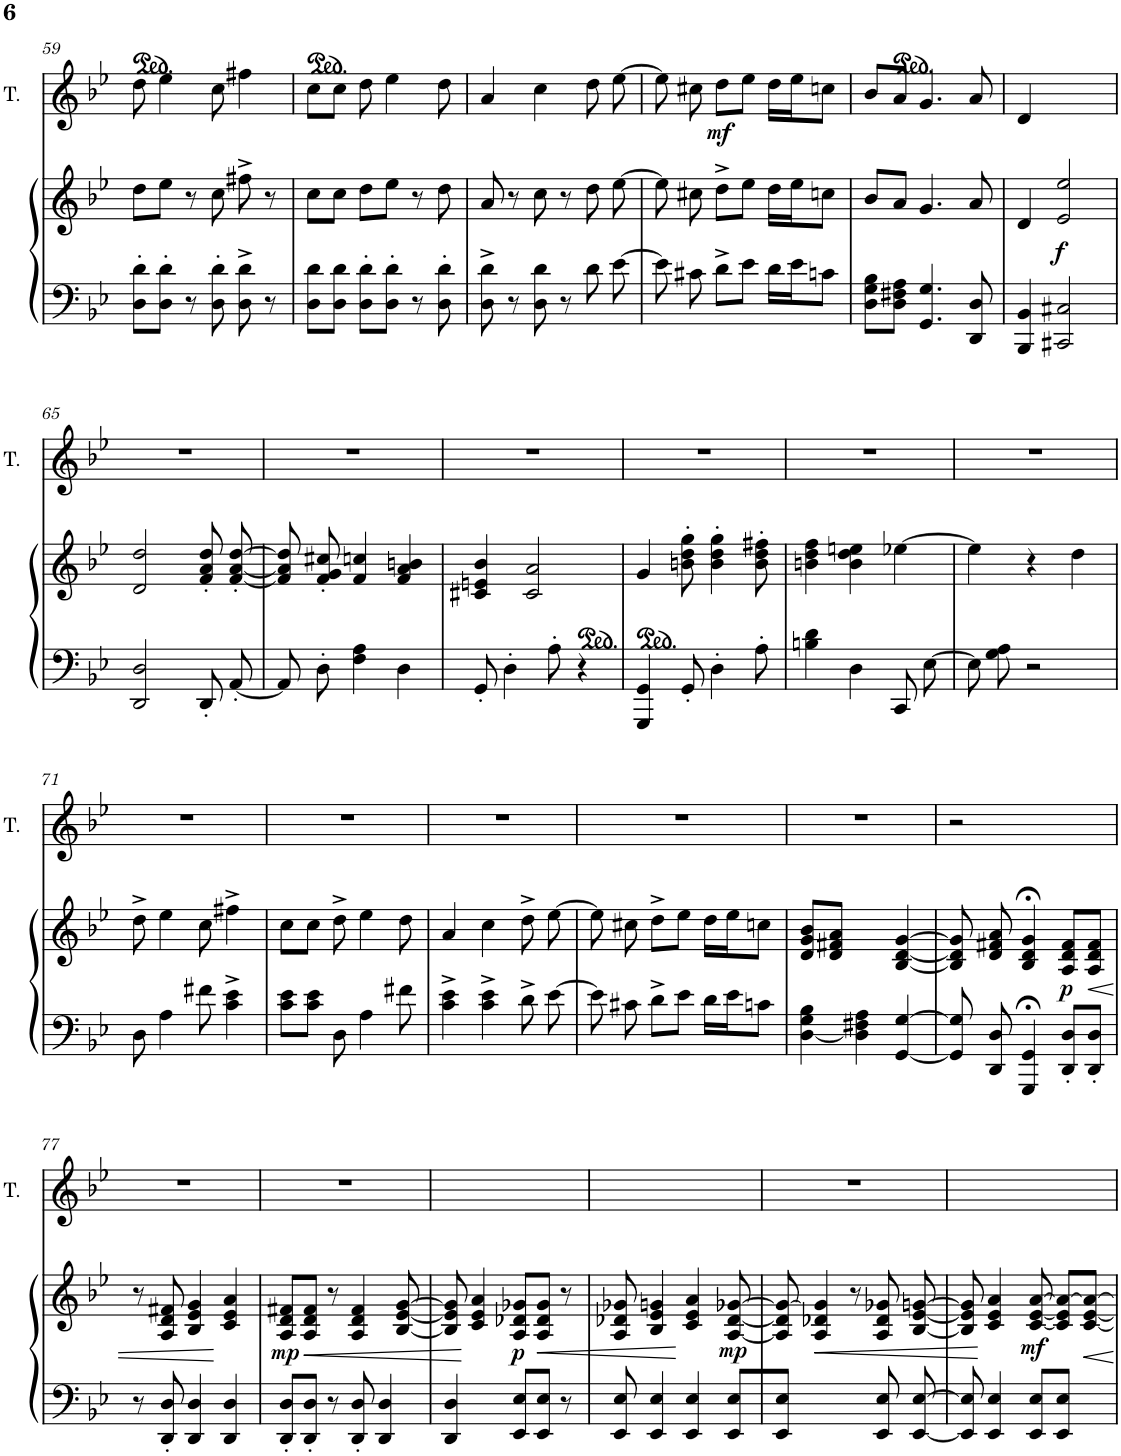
**kern	**kern	**dynam	**kern	**dynam
*part2	*part2	*part2	*part1	*part1
*staff3	*staff2	*staff2/3	*staff1	*staff1
*I"Piano	*	*	*I"Tenor	*
*I'Pno	*	*	*I'T.	*
!!LO:PB:g=z
*clefF4	*clefG2	*	*clefG2	*
*k[b-e-]	*k[b-e-]	*	*k[b-e-]	*
*M3/4	*M3/4	*	*M3/4	*
=59	=59	=59	=59	=59
8D\' 8d\'L	8dd\L	.	8dd\	.
8D\' 8d\'J	8ee-\J	.	4ee-\	.
8r	8r	.	.	.
8D\' 8d\'	8cc\	.	8cc\	.
8D\^ 8d\^	8ff#X^\	.	4ff#X\	.
8r	8r	.	.	.
=60	=60	=60	=60	=60
8D\ 8d\L	8cc\L	.	8cc\L	.
8D\ 8d\J	8cc\J	.	8cc\J	.
8D\' 8d\'L	8dd\L	.	8dd\	.
8D\' 8d\'J	8ee-\J	.	4ee-\	.
8r	8r	.	.	.
8D\' 8d\'	8dd\	.	8dd\	.
=61	=61	=61	=61	=61
8D\^ 8d\^	8a/	.	4a/	.
8r	8r	.	.	.
8D\ 8d\	8cc\	.	4cc\	.
8r	8r	.	.	.
8d\	8dd\	.	8dd\	.
[8e-\	[8ee-\	.	[8ee-\	.
=62	=62	=62	=62	=62
8e-\]	8ee-\]	.	8ee-\]	.
8c#X\	8cc#X\	.	8cc#X\	.
!	!	!	!	!LO:DY:b
8d^\L	8dd^\L	.	8dd\L	mf
8e-\J	8ee-\J	.	8ee-\J	.
16d\LL	16dd\LL	.	16dd\LL	.
16e-\J	16ee-\J	.	16ee-\J	.
8cn\J	8ccn\J	.	8ccn\J	.
=63	=63	=63	=63	=63
8D\ 8G\ 8B-\L	8b-/L	.	8b-/L	.
8D\ 8F#X\ 8A\J	8a/J	.	8a/J	.
4.GG/ 4.G/	4.g/	.	4.g/	.
8DD/ 8D/	8a/	.	8a/	.
=64	=64	=64	=64	=64
4BBB-/ 4BB-/	4d/	.	4d/	.
!	!	!LO:DY:b	!	!
2CC#X/ 2C#X/	2e-/ 2ee-/	f	2ryy	.
!!LO:LB:g=z
=65	=65	=65	=65	=65
2DD/ 2D/	2d/ 2dd/	.	2.r	.
8DD'/	8f/' 8a/' 8dd/'	.	.	.
[8AA'/	[8f/' [8a/' [8dd/'	.	.	.
=66	=66	=66	=66	=66
8AA/]	8f/] 8a/] 8dd/]	.	2.r	.
8D'\	8f/' 8g/' 8cc#X/'	.	.	.
4F\ 4A\	4f/ 4ccn/	.	.	.
4D\	4f/ 4a/ 4bn/	.	.	.
=67	=67	=67	=67	=67
8GG'/	4c#X/ 4en/ 4b-/	.	2.r	.
4D'\	.	.	.	.
.	2c#/ 2a/	.	.	.
8A'\	.	.	.	.
4r	.	.	.	.
=68	=68	=68	=68	=68
4GGG/ 4GG/	4g/	.	2.r	.
8GG'/	8bn\' 8dd\' 8gg\'	.	.	.
4D'\	4b\' 4dd\' 4gg\'	.	.	.
8A'\	8b\' 8dd\' 8ff#X\'	.	.	.
=69	=69	=69	=69	=69
4Bn\ 4d\	4bn\ 4dd\ 4ff\	.	2.r	.
4D\	4b\ 4dd\ 4een\	.	.	.
8CC/	[4ee-X\	.	.	.
[8E-\	.	.	.	.
=70	=70	=70	=70	=70
8E-\]	4ee-\]	.	2.r	.
8G\ 8A\	.	.	.	.
2r	4r	.	.	.
.	4dd\	.	.	.
!!LO:LB:g=z
=71	=71	=71	=71	=71
8D\	8dd^\	.	2.r	.
4A\	4ee-\	.	.	.
8f#X\	8cc\	.	.	.
4c\^ 4e-\^	4ff#X^\	.	.	.
=72	=72	=72	=72	=72
8c\ 8e-\L	8cc\L	.	2.r	.
8c\ 8e-\J	8cc\J	.	.	.
8D\	8dd^\	.	.	.
4A\	4ee-\	.	.	.
8f#X\	8dd\	.	.	.
=73	=73	=73	=73	=73
4c\^ 4e-\^	4a/	.	2.r	.
4c\^ 4e-\^	4cc\	.	.	.
8d^\	8dd^\	.	.	.
[8e-\	[8ee-\	.	.	.
=74	=74	=74	=74	=74
8e-\]	8ee-\]	.	2.r	.
8c#X\	8cc#X\	.	.	.
8d^\L	8dd^\L	.	.	.
8e-\J	8ee-\J	.	.	.
16d\LL	16dd\LL	.	.	.
16e-\J	16ee-\J	.	.	.
8cn\J	8ccn\J	.	.	.
=75	=75	=75	=75	=75
[4D\ 4G\ 4B-\	8d/ 8g/ 8b-/L	.	2.r	.
.	8d/ 8f#X/ 8a/J	.	.	.
4D\] 4F#X\ 4A\	4ryy	.	.	.
[4GG/ [4G/	[4B-/ [4d/ [4g/	.	.	.
=76	=76	=76	=76	=76
8GG/] 8G/]	8B-/] 8d/] 8g/]	.	2r	.
8DD/ 8D/	8d/ 8f#X/ 8a/	.	.	.
4GGG/;< 4GG/;<	4B-/;< 4d/;< 4g/;<	.	.	.
!	!	!LO:DY:b	!	!
8DD/' 8D/'L	8A/ 8d/ 8f#/L	p	4ryy	.
!	!	!LO:HP:b	!	!
8DD/' 8D/'J	8A/ 8d/ 8f#/J	<	.	.
!!LO:LB:g=z
=77	=77	=77	=77	=77
8r	8r	.	2.r	.
8DD/' 8D/'	8A/ 8d/ 8f#X/	.	.	.
4DD/ 4D/	4B-/ 4e-/ 4g/	.	.	.
4DD/ 4D/	4c/ 4e-/ 4a/	[	.	.
=78	=78	=78	=78	=78
!	!	!LO:DY:b	!	!
8DD/' 8D/'L	8A/ 8d/ 8f#X/L	mp	2.r	.
!	!	!LO:HP:b	!	!
8DD/' 8D/'J	8A/ 8d/ 8f#/J	<	.	.
8r	8r	.	.	.
8DD/' 8D/'	4A/ 4d/ 4f#/	.	.	.
4DD/ 4D/	.	.	.	.
.	[8B-/ [8e-/ [8g/	.	.	.
=79	=79	=79	=79	=79
4DD/ 4D/	8B-/] 8e-/] 8g/]	.	4ryy	.
.	4c/ 4e-/ 4a/	[	.	.
8ryy	.	.	8ryy	.
!	!	!LO:DY:b	!	!
8EE-/ 8E-/L	8A/ 8d-X/ 8g-X/L	p	4ryy	.
!	!	!LO:HP:b	!	!
8EE-/ 8E-/J	8A/ 8d-/ 8g-/J	<	.	.
8r	8r	.	8ryy	.
=80	=80	=80	=80	=80
8EE-/ 8E-/	8A/ 8d-X/ 8g-X/	.	2ryy	.
4EE-/ 4E-/	4B-/ 4e-/ 4gn/	.	.	.
4EE-/ 4E-/	4c/ 4e-/ 4a/	[	.	.
.	.	.	8ryy	.
!	!	!LO:DY:b	!	!
8EE-/ 8E-/L	[8A/ [8d-/ [8g-X/	mp	8ryy	.
=81	=81	=81	=81	=81
8EE-/ 8E-/J	8A/] 8d-/] 8g-/_	.	2.r	.
!	!	!LO:HP:b	!	!
4ryy	4A/ 4d-X/ 4g-/]	<	.	.
8ryy	8r	.	.	.
8EE-/ 8E-/	8A/ 8d-/ 8g-X/	.	.	.
[8EE-/ [8E-/	[8B-/ [8e-/ [8gn/	.	.	.
=82	=82	=82	=82	=82
8EE-/] 8E-/]	8B-/] 8e-/] 8g/]	.	4ryy	.
4EE-/ 4E-/	4c/ 4e-/ 4a/	[	.	.
.	.	.	8ryy	.
!	!	!LO:DY:b	!	!
8EE-/ 8E-/L	[8c/ [8e-/ [8a/	mf	4ryy	.
8EE-/ 8E-/J	8c/] 8e-/] 8a/_L	.	.	.
8ryy	[8c/ [8e-/ 8a/_J	.	8ryy	.
=	=	=	=	=
*-	*-	*-	*-	*-
